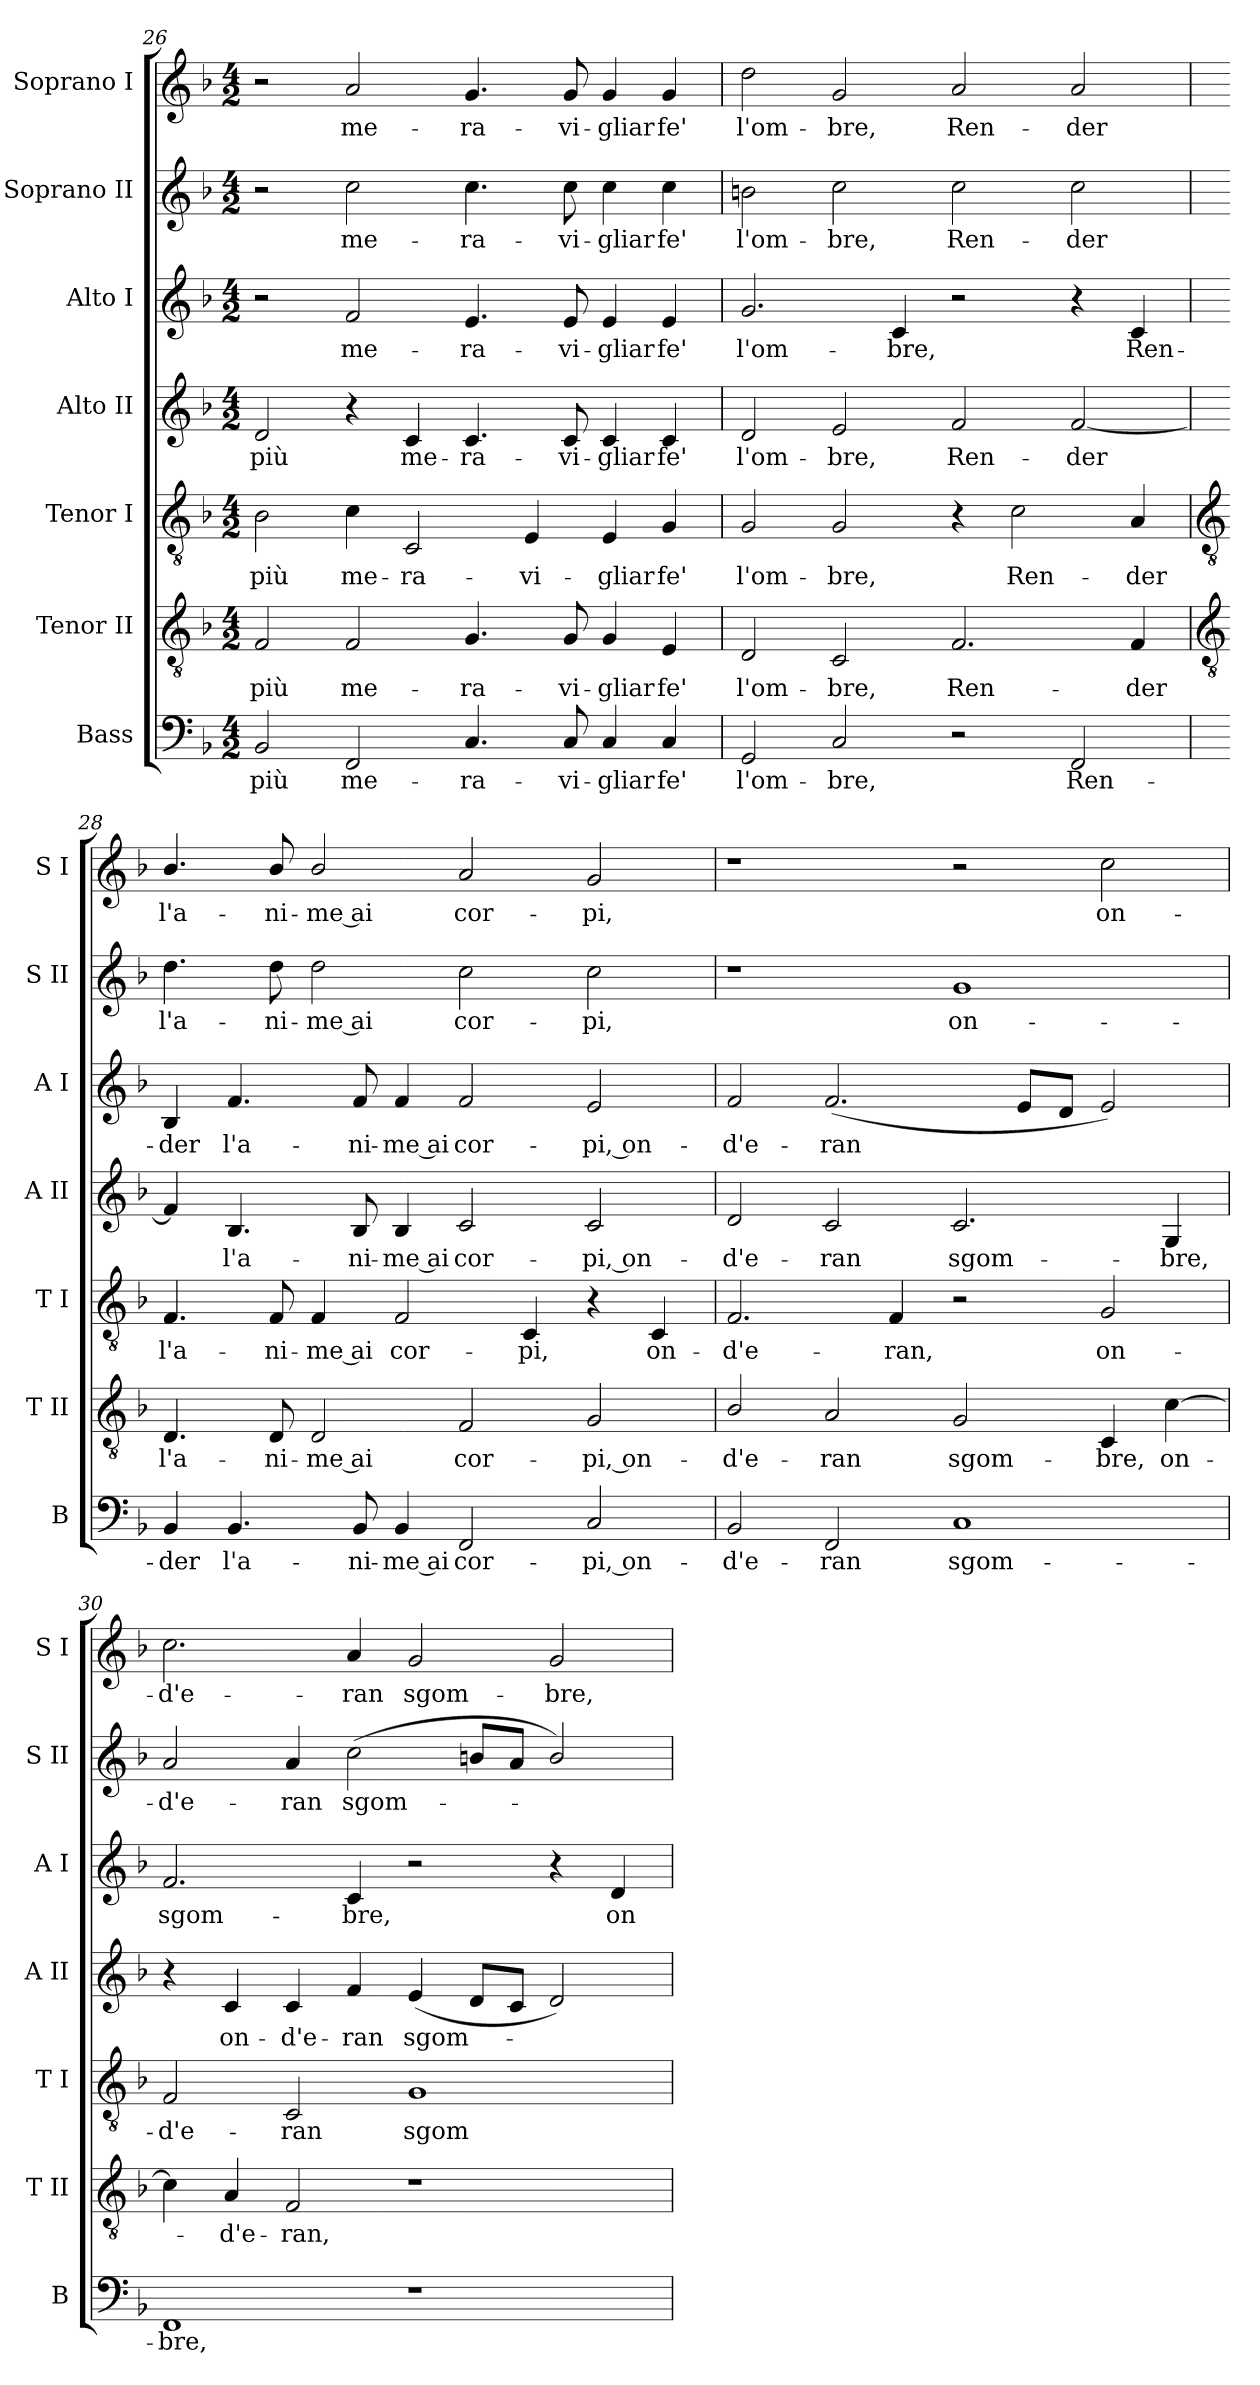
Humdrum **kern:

**kern	**text	**kern	**text	**kern	**text	**kern	**text	**kern	**text	**kern	**text	**kern	**text
*part7	*part7	*part6	*part6	*part5	*part5	*part4	*part4	*part3	*part3	*part2	*part2	*part1	*part1
*staff7	*staff7	*staff6	*staff6	*staff5	*staff5	*staff4	*staff4	*staff3	*staff3	*staff2	*staff2	*staff1	*staff1
*I"Bass	*	*I"Tenor II	*	*I"Tenor I	*	*I"Alto II	*	*I"Alto I	*	*I"Soprano II	*	*I"Soprano I	*
*I'B	*	*I'T II	*	*I'T I	*	*I'A II	*	*I'A I	*	*I'S II	*	*I'S I	*
*clefF4	*	*clefGv2	*	*clefGv2	*	*clefG2	*	*clefG2	*	*clefG2	*	*clefG2	*
*k[b-]	*	*k[b-]	*	*k[b-]	*	*k[b-]	*	*k[b-]	*	*k[b-]	*	*k[b-]	*
*F:	*	*F:	*	*F:	*	*F:	*	*F:	*	*F:	*	*F:	*
*M4/2	*	*M4/2	*	*M4/2	*	*M4/2	*	*M4/2	*	*M4/2	*	*M4/2	*
=26	=26	=26	=26	=26	=26	=26	=26	=26	=26	=26	=26	=26	=26
!	!LO:LY:b	!	!LO:LY:b	!	!LO:LY:b	!	!LO:LY:b	!	!	!	!	!	!
2BB-	più	2F	più	2B-	più	2d	più	2r	.	2r	.	2r	.
!	!LO:LY:b	!	!LO:LY:b	!	!LO:LY:b	!	!	!	!LO:LY:b	!	!LO:LY:b	!	!LO:LY:b
2FF	me-	2F	me-	4c	me-	4r	.	2f	me-	2cc	me-	2a	me-
!	!	!	!	!	!LO:LY:b	!	!LO:LY:b	!	!	!	!	!	!
.	.	.	.	2C	-ra-	4c	me-	.	.	.	.	.	.
!	!LO:LY:b	!	!LO:LY:b	!	!	!	!LO:LY:b	!	!LO:LY:b	!	!LO:LY:b	!	!LO:LY:b
4.C	-ra-	4.G	-ra-	.	.	4.c	-ra-	4.e	-ra-	4.cc	-ra-	4.g	-ra-
!	!	!	!	!	!LO:LY:b	!	!	!	!	!	!	!	!
.	.	.	.	4E	-vi-	.	.	.	.	.	.	.	.
!	!LO:LY:b	!	!LO:LY:b	!	!	!	!LO:LY:b	!	!LO:LY:b	!	!LO:LY:b	!	!LO:LY:b
8C	-vi-	8G	-vi-	.	.	8c	-vi-	8e	-vi-	8cc	-vi-	8g	-vi-
!	!LO:LY:b	!	!LO:LY:b	!	!LO:LY:b	!	!LO:LY:b	!	!LO:LY:b	!	!LO:LY:b	!	!LO:LY:b
4C	-gliar	4G	-gliar	4E	-gliar	4c	-gliar	4e	-gliar	4cc	-gliar	4g	-gliar
!	!LO:LY:b	!	!LO:LY:b	!	!LO:LY:b	!	!LO:LY:b	!	!LO:LY:b	!	!LO:LY:b	!	!LO:LY:b
4C	fe'	4E	fe'	4G	fe'	4c	fe'	4e	fe'	4cc	fe'	4g	fe'
=27	=27	=27	=27	=27	=27	=27	=27	=27	=27	=27	=27	=27	=27
!	!LO:LY:b	!	!LO:LY:b	!	!LO:LY:b	!	!LO:LY:b	!	!LO:LY:b	!	!LO:LY:b	!	!LO:LY:b
2GG	l'om-	2D	l'om-	2G	l'om-	2d	l'om-	2.g	l'om-	2bn	l'om-	2dd	l'om-
!	!LO:LY:b	!	!LO:LY:b	!	!LO:LY:b	!	!LO:LY:b	!	!	!	!LO:LY:b	!	!LO:LY:b
2C	-bre,	2C	-bre,	2G	-bre,	2e	-bre,	.	.	2cc	-bre,	2g	-bre,
!	!	!	!	!	!	!	!	!	!LO:LY:b	!	!	!	!
.	.	.	.	.	.	.	.	4c	-bre,	.	.	.	.
!	!	!	!LO:LY:b	!	!	!	!LO:LY:b	!	!	!	!LO:LY:b	!	!LO:LY:b
2r	.	2.F	Ren-	4r	.	2f	Ren-	2r	.	2cc	Ren-	2a	Ren-
!	!	!	!	!	!LO:LY:b	!	!	!	!	!	!	!	!
.	.	.	.	2c	Ren-	.	.	.	.	.	.	.	.
!	!LO:LY:b	!	!	!	!	!	!LO:LY:b	!	!	!	!LO:LY:b	!	!LO:LY:b
2FF	Ren-	.	.	.	.	[2f	-der	4r	.	2cc	-der	2a	-der
!	!	!	!LO:LY:b	!	!LO:LY:b	!	!	!	!LO:LY:b	!	!	!	!
.	.	4F	-der	4A	-der	.	.	4c	Ren-	.	.	.	.
!!LO:LB:g=z
=28	=28	=28	=28	=28	=28	=28	=28	=28	=28	=28	=28	=28	=28
*	*	*clefGv2	*	*clefGv2	*	*	*	*	*	*	*	*	*
!	!LO:LY:b	!	!LO:LY:b	!	!LO:LY:b	!	!	!	!LO:LY:b	!	!LO:LY:b	!	!LO:LY:b
4BB-	-der	4.D	l'a-	4.F	l'a-	4f]	.	4B-	-der	4.dd	l'a-	4.b-/	l'a-
!	!LO:LY:b	!	!	!	!	!	!LO:LY:b	!	!LO:LY:b	!	!	!	!
4.BB-	l'a-	.	.	.	.	4.B-	l'a-	4.f	l'a-	.	.	.	.
!	!	!	!LO:LY:b	!	!LO:LY:b	!	!	!	!	!	!LO:LY:b	!	!LO:LY:b
.	.	8D	-ni-	8F	-ni-	.	.	.	.	8dd	-ni-	8b-/	-ni-
!	!	!	!LO:LY:b	!	!LO:LY:b	!	!	!	!	!	!LO:LY:b	!	!LO:LY:b
.	.	2D	-me ai	4F	-me ai	.	.	.	.	2dd	-me ai	2b-/	-me ai
!	!LO:LY:b	!	!	!	!	!	!LO:LY:b	!	!LO:LY:b	!	!	!	!
8BB-	-ni-	.	.	.	.	8B-	-ni-	8f	-ni-	.	.	.	.
!	!LO:LY:b	!	!	!	!LO:LY:b	!	!LO:LY:b	!	!LO:LY:b	!	!	!	!
4BB-	-me ai	.	.	2F	cor-	4B-	-me ai	4f	-me ai	.	.	.	.
!	!LO:LY:b	!	!LO:LY:b	!	!	!	!LO:LY:b	!	!LO:LY:b	!	!LO:LY:b	!	!LO:LY:b
2FF	cor-	2F	cor-	.	.	2c	cor-	2f	cor-	2cc	cor-	2a	cor-
!	!	!	!	!	!LO:LY:b	!	!	!	!	!	!	!	!
.	.	.	.	4C	-pi,	.	.	.	.	.	.	.	.
!	!LO:LY:b	!	!LO:LY:b	!	!	!	!LO:LY:b	!	!LO:LY:b	!	!LO:LY:b	!	!LO:LY:b
2C	-pi, on-	2G	-pi, on-	4r	.	2c	-pi, on-	2e	-pi, on-	2cc	-pi,	2g	-pi,
!	!	!	!	!	!LO:LY:b	!	!	!	!	!	!	!	!
.	.	.	.	4C	on-	.	.	.	.	.	.	.	.
=29	=29	=29	=29	=29	=29	=29	=29	=29	=29	=29	=29	=29	=29
!	!LO:LY:b	!	!LO:LY:b	!	!LO:LY:b	!	!LO:LY:b	!	!LO:LY:b	!	!	!	!
2BB-	-d'e-	2B-/	-d'e-	2.F	-d'e-	2d	-d'e-	2f	-d'e-	1r	.	1r	.
!	!LO:LY:b	!	!LO:LY:b	!	!	!	!LO:LY:b	!	!LO:LY:b	!	!	!	!
2FF	-ran	2A	-ran	.	.	2c	-ran	(<2.f	-ran	.	.	.	.
!	!	!	!	!	!LO:LY:b	!	!	!	!	!	!	!	!
.	.	.	.	4F	-ran,	.	.	.	.	.	.	.	.
!	!LO:LY:b	!	!LO:LY:b	!	!	!	!LO:LY:b	!	!	!	!LO:LY:b	!	!
1C	sgom-	2G	sgom-	2r	.	2.c	sgom-	.	.	1g	on-	2r	.
.	.	.	.	.	.	.	.	8eL	.	.	.	.	.
.	.	.	.	.	.	.	.	8dJ	.	.	.	.	.
!	!	!	!LO:LY:b	!	!LO:LY:b	!	!	!	!	!	!	!	!LO:LY:b
.	.	4C	-bre,	2G	on-	.	.	2e)	.	.	.	2cc	on-
!	!	!	!LO:LY:b	!	!	!	!LO:LY:b	!	!	!	!	!	!
.	.	[4c	on-	.	.	4G	-bre,	.	.	.	.	.	.
=30	=30	=30	=30	=30	=30	=30	=30	=30	=30	=30	=30	=30	=30
!	!LO:LY:b	!	!	!	!LO:LY:b	!	!	!	!LO:LY:b	!	!LO:LY:b	!	!LO:LY:b
1FF	-bre,	4c]	.	2F	-d'e-	4r	.	2.f	sgom-	2a	-d'e-	2.cc	-d'e-
!	!	!	!LO:LY:b	!	!	!	!LO:LY:b	!	!	!	!	!	!
.	.	4A	d'e-	.	.	4c	on-	.	.	.	.	.	.
!	!	!	!LO:LY:b	!	!LO:LY:b	!	!LO:LY:b	!	!	!	!LO:LY:b	!	!
.	.	2F	-ran,	2C	-ran	4c	-d'e-	.	.	4a	-ran	.	.
!	!	!	!	!	!	!	!LO:LY:b	!	!LO:LY:b	!	!LO:LY:b	!	!LO:LY:b
.	.	.	.	.	.	4f	-ran	4c	-bre,	(<2cc	sgom-	4a	-ran
!	!	!	!	!	!LO:LY:b	!	!LO:LY:b	!	!	!	!	!	!LO:LY:b
1r	.	1r	.	1G	sgom-	(<4e	sgom-	2r	.	.	.	2g	sgom-
.	.	.	.	.	.	8dL	.	.	.	8bnL	.	.	.
.	.	.	.	.	.	8cJ	.	.	.	8aJ	.	.	.
!	!	!	!	!	!	!	!	!	!	!	!	!	!LO:LY:b
.	.	.	.	.	.	2d)	.	4r	.	2b/)	.	2g	-bre,
!	!	!	!	!	!	!	!	!	!LO:LY:b	!	!	!	!
.	.	.	.	.	.	.	.	4d	on-	.	.	.	.
=	=	=	=	=	=	=	=	=	=	=	=	=	=
*-	*-	*-	*-	*-	*-	*-	*-	*-	*-	*-	*-	*-	*-
